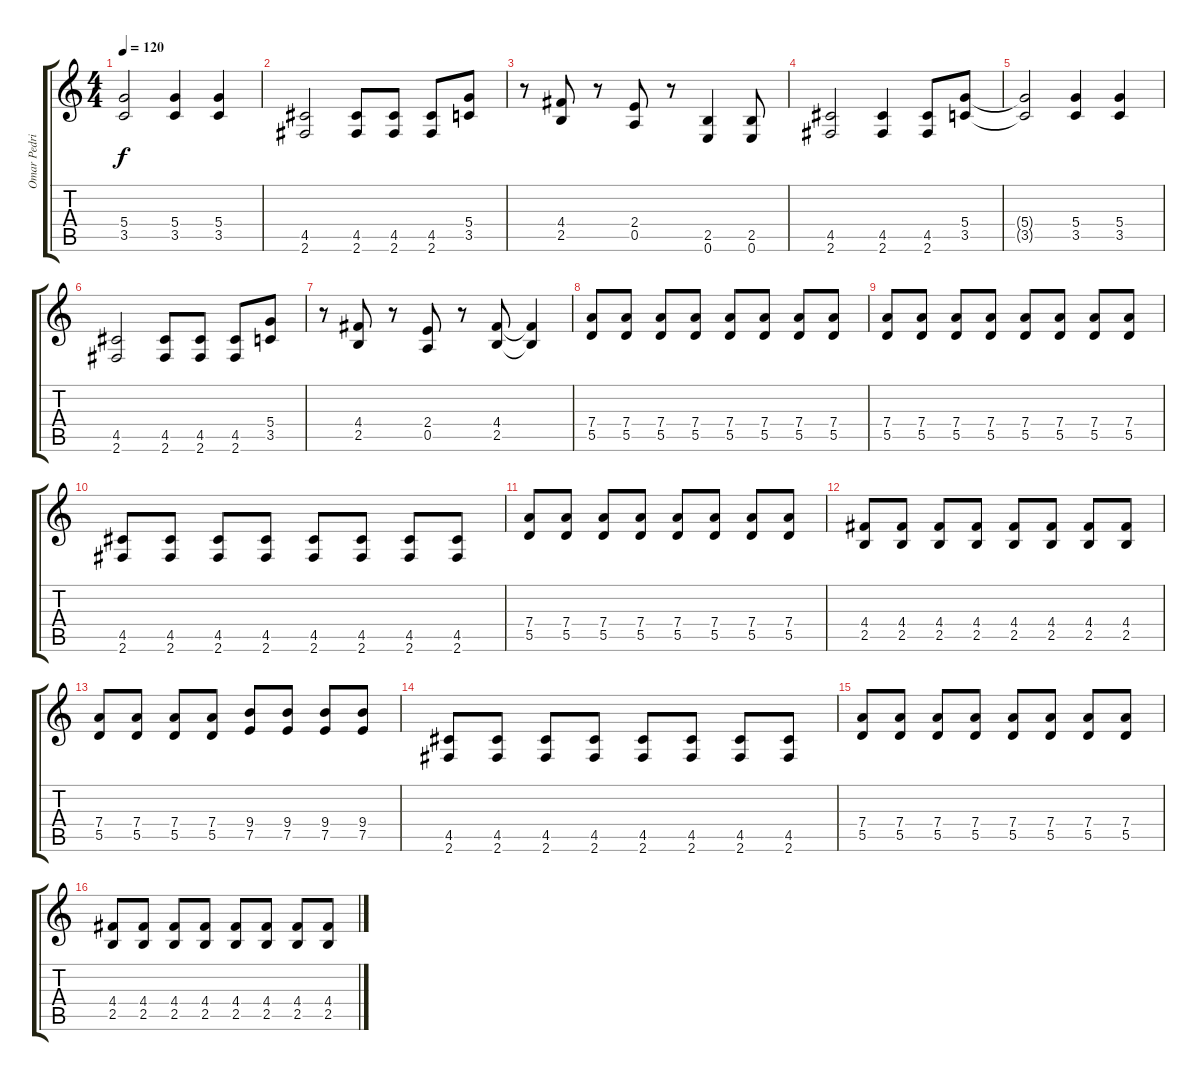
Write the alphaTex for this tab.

\track ("Omar Pedrini (chitarra)" "Omar Pedri") {instrument distortionguitar}
\staff {score tabs}
\tuning (E4 B3 G3 D3 A2 E2) {hide}
\ts (4 4)
\tempo 120
\clef g2
\ks c
(5.4{t} 3.5{t}).2{dy f} (5.4 3.5).4 (5.4 3.5).4 |
(4.5 2.6).2 (4.5 2.6).8 (4.5 2.6).8 (4.5 2.6).8 (5.4 3.5).8 |
r.8 (4.4 2.5).8 r.8 (2.4 0.5).8 r.8 (2.5 0.6).4 (2.5 0.6).8 |
(4.5 2.6).2 (4.5 2.6).4 (4.5 2.6).8 (5.4 3.5).8 |
(5.4{t} 3.5{t}).2 (5.4 3.5).4 (5.4 3.5).4 |
(4.5 2.6).2 (4.5 2.6).8 (4.5 2.6).8 (4.5 2.6).8 (5.4 3.5).8 |
r.8 (4.4 2.5).8 r.8 (2.4 0.5).8 r.8 (4.4 2.5).8 (4.4{t} 2.5{t}).4 |
(7.4 5.5).8 (7.4 5.5).8 (7.4 5.5).8 (7.4 5.5).8 (7.4 5.5).8 (7.4 5.5).8 (7.4 5.5).8 (7.4 5.5).8 |
(7.4 5.5).8 (7.4 5.5).8 (7.4 5.5).8 (7.4 5.5).8 (7.4 5.5).8 (7.4 5.5).8 (7.4 5.5).8 (7.4 5.5).8 |
(4.5 2.6).8 (4.5 2.6).8 (4.5 2.6).8 (4.5 2.6).8 (4.5 2.6).8 (4.5 2.6).8 (4.5 2.6).8 (4.5 2.6).8 |
(7.4 5.5).8 (7.4 5.5).8 (7.4 5.5).8 (7.4 5.5).8 (7.4 5.5).8 (7.4 5.5).8 (7.4 5.5).8 (7.4 5.5).8 |
(4.4 2.5).8 (4.4 2.5).8 (4.4 2.5).8 (4.4 2.5).8 (4.4 2.5).8 (4.4 2.5).8 (4.4 2.5).8 (4.4 2.5).8 |
(7.4 5.5).8 (7.4 5.5).8 (7.4 5.5).8 (7.4 5.5).8 (9.4 7.5).8 (9.4 7.5).8 (9.4 7.5).8 (9.4 7.5).8 |
(4.5 2.6).8 (4.5 2.6).8 (4.5 2.6).8 (4.5 2.6).8 (4.5 2.6).8 (4.5 2.6).8 (4.5 2.6).8 (4.5 2.6).8 |
(7.4 5.5).8 (7.4 5.5).8 (7.4 5.5).8 (7.4 5.5).8 (7.4 5.5).8 (7.4 5.5).8 (7.4 5.5).8 (7.4 5.5).8 |
(4.4 2.5).8 (4.4 2.5).8 (4.4 2.5).8 (4.4 2.5).8 (4.4 2.5).8 (4.4 2.5).8 (4.4 2.5).8 (4.4 2.5).8
